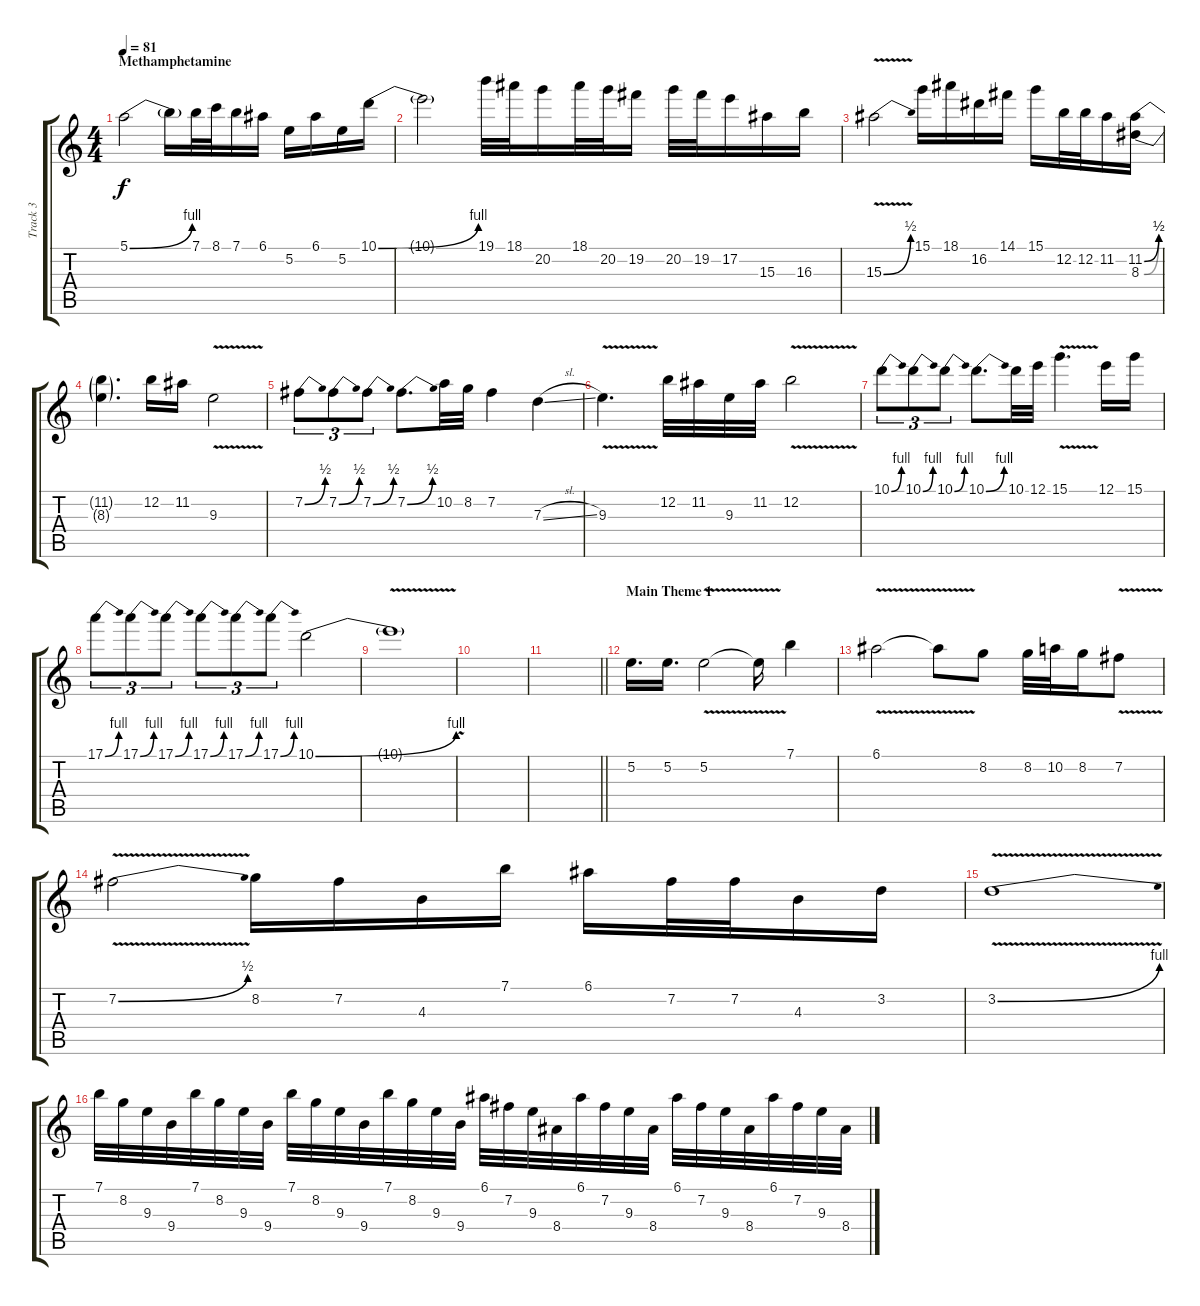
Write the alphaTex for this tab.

\track ("Track 3" "Track 3") {instrument distortionguitar}
\staff {score tabs}
\tuning (E4 B3 G3 D3 A2 E2) {hide}
\ts (4 4)
\section ("" "Methamphetamine")
\tempo 81
\clef g2
\ks c
5.1{be (bend 0 0 60 4)}.2{dy f volume 12 instrument distortionguitar} 5.1{t}.16 7.1.32 8.1.32 7.1.16 6.1.16 5.2.16 6.1.16 5.2.16 10.1{be (bend 0 0 60 4)}.16 |
10.1{t}.2 19.1.32 18.1.32 20.2.16 18.1.32 20.2.32 19.2.16 20.2.32 19.2.32 17.2.16 15.3.16 16.3.16 |
15.3{be (bend 0 0 60 2) v}.2 15.1.16 18.1.16 16.2.16 14.1.16 15.1.16 12.2.32 12.2.32 11.2.16 (11.2{be (bend 0 0 60 2)} 8.3{be (bend 0 0 60 2)}).16 |
(11.2{t} 8.3{t}).4{d} 12.2.16 11.2.16 9.3{v}.2 |
7.2{be (bend 0 0 60 2)}.8{tu (3 2)} 7.2{be (bend 0 0 60 2)}.8{tu (3 2)} 7.2{be (bend 0 0 60 2)}.8{tu (3 2)} 7.2{be (bend 0 0 60 2)}.8{d} 10.2.32 8.2.32 7.2.4 7.3{sl}.4 |
9.3{v}.4{d} 12.2.32 11.2.32 9.3.32 11.2.32 12.2{v}.2 |
10.1{be (bend 0 0 60 4)}.8{tu (3 2)} 10.1{be (bend 0 0 60 4)}.8{tu (3 2)} 10.1{be (bend 0 0 60 4)}.8{tu (3 2)} 10.1{be (bend 0 0 60 4)}.8{d} 10.1.32 12.1.32 15.1{v}.4{d} 12.1.16 15.1.16 |
17.1{be (bend 0 0 60 4)}.8{tu (3 2)} 17.1{be (bend 0 0 60 4)}.8{tu (3 2)} 17.1{be (bend 0 0 60 4)}.8{tu (3 2)} 17.1{be (bend 0 0 60 4)}.8{tu (3 2)} 17.1{be (bend 0 0 60 4)}.8{tu (3 2)} 17.1{be (bend 0 0 60 4)}.8{tu (3 2)} 10.1{be (bend 0 0 60 4)}.2 |
10.1{v t}.1 |
|
\barLineRight lightlight
|
\section ("" "Main Theme 1")
5.2.16{d} 5.2.16{d} 5.2{v}.2 5.2{t}.16 7.1.4 |
6.1{v}.2 6.1{t}.8 8.2.8 8.2.32 10.2.32 8.2.16 7.2{v}.8 |
7.2{be (bend 0 0 60 2) v}.2 8.2.16 7.2.16 4.3.16 7.1.16 6.1.16 7.2.32 7.2.32 4.3.16 3.2.16 |
3.2{be (bend 0 0 60 4) v}.1 |
7.1.32 8.2.32 9.3.32 9.4.32 7.1.32 8.2.32 9.3.32 9.4.32 7.1.32 8.2.32 9.3.32 9.4.32 7.1.32 8.2.32 9.3.32 9.4.32 6.1.32 7.2.32 9.3.32 8.4.32 6.1.32 7.2.32 9.3.32 8.4.32 6.1.32 7.2.32 9.3.32 8.4.32 6.1.32 7.2.32 9.3.32 8.4.32
